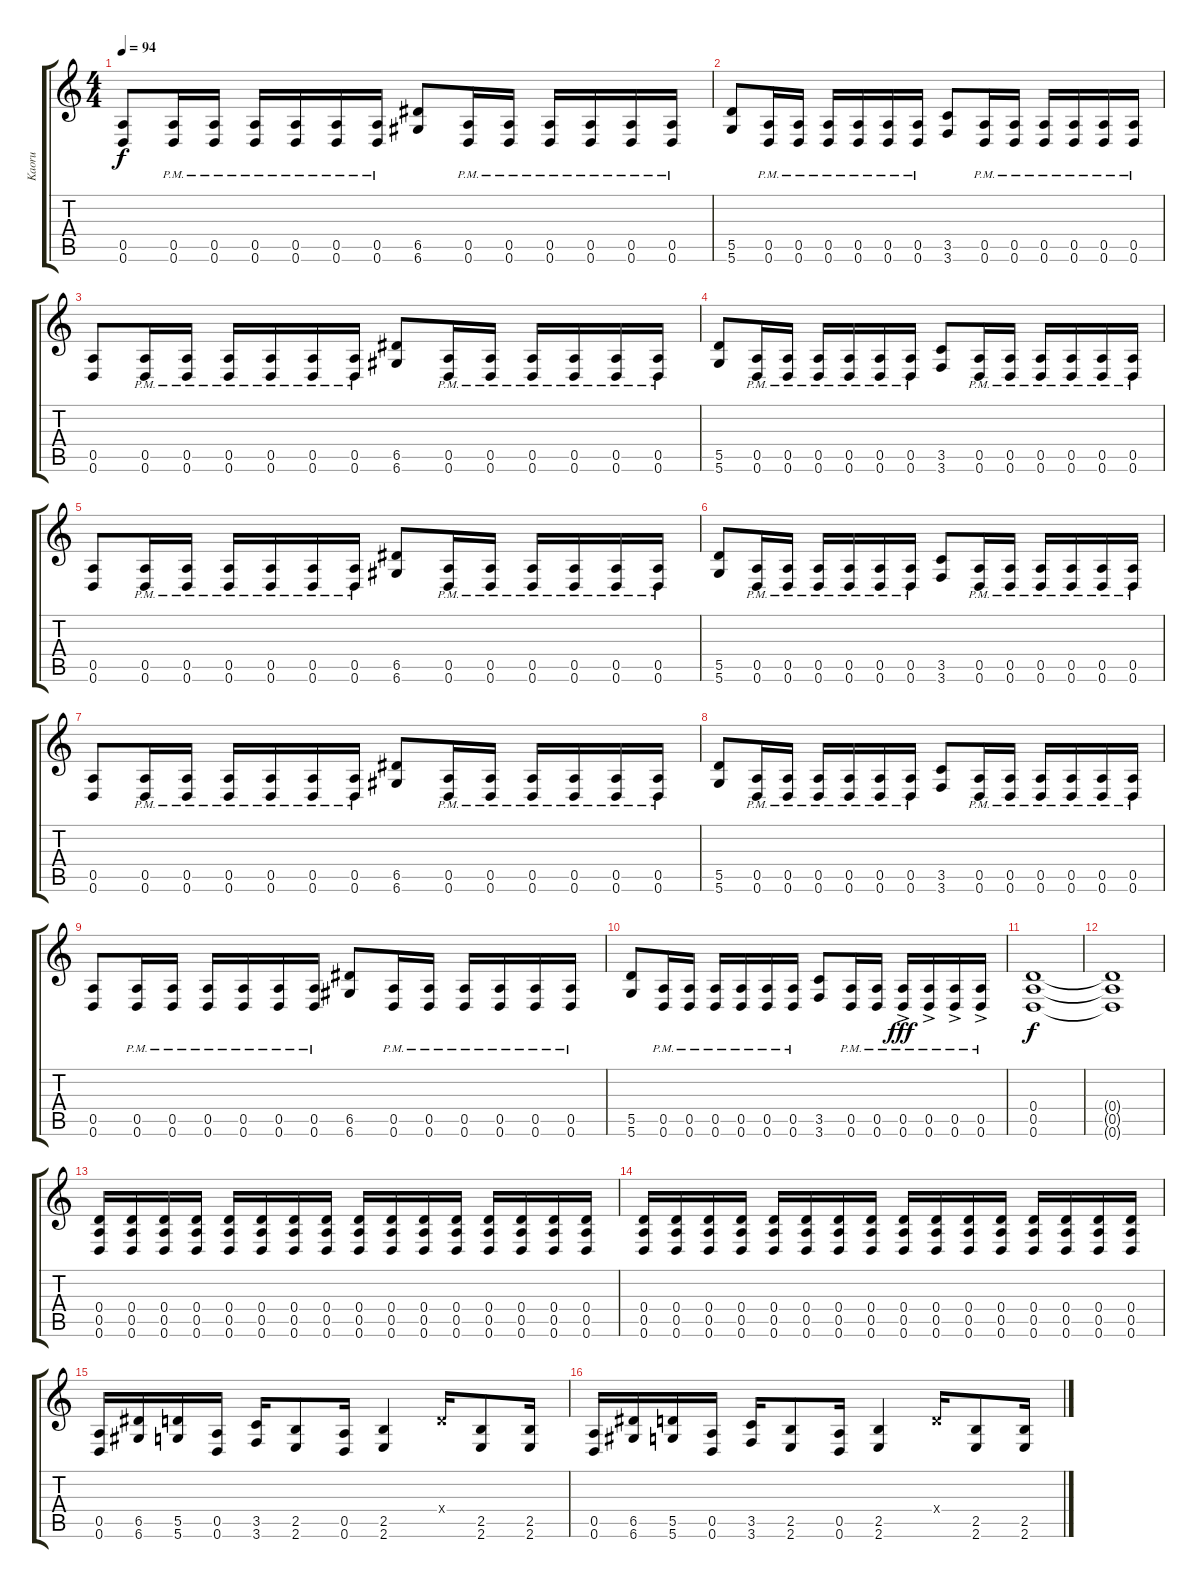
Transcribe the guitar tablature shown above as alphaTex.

\track ("Kaoru" "Kaoru") {instrument distortionguitar}
\staff {score tabs}
\tuning (E4 B3 G3 D3 A2 D2) {hide}
\ts (4 4)
\tempo 94
\clef g2
\ks c
(0.5 0.6).8{dy f} (0.5{pm} 0.6{pm}).16 (0.5{pm} 0.6{pm}).16 (0.5{pm} 0.6{pm}).16 (0.5{pm} 0.6{pm}).16 (0.5{pm} 0.6{pm}).16 (0.5{pm} 0.6{pm}).16 (6.5 6.6).8 (0.5{pm} 0.6{pm}).16 (0.5{pm} 0.6{pm}).16 (0.5{pm} 0.6{pm}).16 (0.5{pm} 0.6{pm}).16 (0.5{pm} 0.6{pm}).16 (0.5{pm} 0.6{pm}).16 |
(5.5 5.6).8 (0.5{pm} 0.6{pm}).16 (0.5{pm} 0.6{pm}).16 (0.5{pm} 0.6{pm}).16 (0.5{pm} 0.6{pm}).16 (0.5{pm} 0.6{pm}).16 (0.5{pm} 0.6{pm}).16 (3.5 3.6).8 (0.5{pm} 0.6{pm}).16 (0.5{pm} 0.6{pm}).16 (0.5{pm} 0.6{pm}).16 (0.5{pm} 0.6{pm}).16 (0.5{pm} 0.6{pm}).16 (0.5{pm} 0.6{pm}).16 |
(0.5 0.6).8 (0.5{pm} 0.6{pm}).16 (0.5{pm} 0.6{pm}).16 (0.5{pm} 0.6{pm}).16 (0.5{pm} 0.6{pm}).16 (0.5{pm} 0.6{pm}).16 (0.5{pm} 0.6{pm}).16 (6.5 6.6).8 (0.5{pm} 0.6{pm}).16 (0.5{pm} 0.6{pm}).16 (0.5{pm} 0.6{pm}).16 (0.5{pm} 0.6{pm}).16 (0.5{pm} 0.6{pm}).16 (0.5{pm} 0.6{pm}).16 |
(5.5 5.6).8 (0.5{pm} 0.6{pm}).16 (0.5{pm} 0.6{pm}).16 (0.5{pm} 0.6{pm}).16 (0.5{pm} 0.6{pm}).16 (0.5{pm} 0.6{pm}).16 (0.5{pm} 0.6{pm}).16 (3.5 3.6).8 (0.5{pm} 0.6{pm}).16 (0.5{pm} 0.6{pm}).16 (0.5{pm} 0.6{pm}).16 (0.5{pm} 0.6{pm}).16 (0.5{pm} 0.6{pm}).16 (0.5{pm} 0.6{pm}).16 |
(0.5 0.6).8 (0.5{pm} 0.6{pm}).16 (0.5{pm} 0.6{pm}).16 (0.5{pm} 0.6{pm}).16 (0.5{pm} 0.6{pm}).16 (0.5{pm} 0.6{pm}).16 (0.5{pm} 0.6{pm}).16 (6.5 6.6).8 (0.5{pm} 0.6{pm}).16 (0.5{pm} 0.6{pm}).16 (0.5{pm} 0.6{pm}).16 (0.5{pm} 0.6{pm}).16 (0.5{pm} 0.6{pm}).16 (0.5{pm} 0.6{pm}).16 |
(5.5 5.6).8 (0.5{pm} 0.6{pm}).16 (0.5{pm} 0.6{pm}).16 (0.5{pm} 0.6{pm}).16 (0.5{pm} 0.6{pm}).16 (0.5{pm} 0.6{pm}).16 (0.5{pm} 0.6{pm}).16 (3.5 3.6).8 (0.5{pm} 0.6{pm}).16 (0.5{pm} 0.6{pm}).16 (0.5{pm} 0.6{pm}).16 (0.5{pm} 0.6{pm}).16 (0.5{pm} 0.6{pm}).16 (0.5{pm} 0.6{pm}).16 |
(0.5 0.6).8 (0.5{pm} 0.6{pm}).16 (0.5{pm} 0.6{pm}).16 (0.5{pm} 0.6{pm}).16 (0.5{pm} 0.6{pm}).16 (0.5{pm} 0.6{pm}).16 (0.5{pm} 0.6{pm}).16 (6.5 6.6).8 (0.5{pm} 0.6{pm}).16 (0.5{pm} 0.6{pm}).16 (0.5{pm} 0.6{pm}).16 (0.5{pm} 0.6{pm}).16 (0.5{pm} 0.6{pm}).16 (0.5{pm} 0.6{pm}).16 |
(5.5 5.6).8 (0.5{pm} 0.6{pm}).16 (0.5{pm} 0.6{pm}).16 (0.5{pm} 0.6{pm}).16 (0.5{pm} 0.6{pm}).16 (0.5{pm} 0.6{pm}).16 (0.5{pm} 0.6{pm}).16 (3.5 3.6).8 (0.5{pm} 0.6{pm}).16 (0.5{pm} 0.6{pm}).16 (0.5{pm} 0.6{pm}).16 (0.5{pm} 0.6{pm}).16 (0.5{pm} 0.6{pm}).16 (0.5{pm} 0.6{pm}).16 |
(0.5 0.6).8 (0.5{pm} 0.6{pm}).16 (0.5{pm} 0.6{pm}).16 (0.5{pm} 0.6{pm}).16 (0.5{pm} 0.6{pm}).16 (0.5{pm} 0.6{pm}).16 (0.5{pm} 0.6{pm}).16 (6.5 6.6).8 (0.5{pm} 0.6{pm}).16 (0.5{pm} 0.6{pm}).16 (0.5{pm} 0.6{pm}).16 (0.5{pm} 0.6{pm}).16 (0.5{pm} 0.6{pm}).16 (0.5{pm} 0.6{pm}).16 |
(5.5 5.6).8 (0.5{pm} 0.6{pm}).16 (0.5{pm} 0.6{pm}).16 (0.5{pm} 0.6{pm}).16 (0.5{pm} 0.6{pm}).16 (0.5{pm} 0.6{pm}).16 (0.5{pm} 0.6{pm}).16 (3.5 3.6).8 (0.5{pm} 0.6{pm}).16 (0.5{pm} 0.6{pm}).16 (0.5{ac pm} 0.6{ac pm}).16{dy fff} (0.5{ac pm} 0.6{ac pm}).16 (0.5{ac pm} 0.6{ac pm}).16 (0.5{ac pm} 0.6{ac pm}).16 |
(0.4 0.5 0.6).1{dy f} |
(0.4{t} 0.5{t} 0.6{t}).1 |
(0.4 0.5 0.6).16 (0.4 0.5 0.6).16 (0.4 0.5 0.6).16 (0.4 0.5 0.6).16 (0.4 0.5 0.6).16 (0.4 0.5 0.6).16 (0.4 0.5 0.6).16 (0.4 0.5 0.6).16 (0.4 0.5 0.6).16 (0.4 0.5 0.6).16 (0.4 0.5 0.6).16 (0.4 0.5 0.6).16 (0.4 0.5 0.6).16 (0.4 0.5 0.6).16 (0.4 0.5 0.6).16 (0.4 0.5 0.6).16 |
(0.4 0.5 0.6).16 (0.4 0.5 0.6).16 (0.4 0.5 0.6).16 (0.4 0.5 0.6).16 (0.4 0.5 0.6).16 (0.4 0.5 0.6).16 (0.4 0.5 0.6).16 (0.4 0.5 0.6).16 (0.4 0.5 0.6).16 (0.4 0.5 0.6).16 (0.4 0.5 0.6).16 (0.4 0.5 0.6).16 (0.4 0.5 0.6).16 (0.4 0.5 0.6).16 (0.4 0.5 0.6).16 (0.4 0.5 0.6).16 |
(0.5 0.6).16 (6.5 6.6).16 (5.5 5.6).16 (0.5 0.6).16 (3.5 3.6).16 (2.5 2.6).8 (0.5 0.6).16 (2.5 2.6).4 0.4{x}.16 (2.5 2.6).8 (2.5 2.6).16 |
(0.5 0.6).16 (6.5 6.6).16 (5.5 5.6).16 (0.5 0.6).16 (3.5 3.6).16 (2.5 2.6).8 (0.5 0.6).16 (2.5 2.6).4 0.4{x}.16 (2.5 2.6).8 (2.5 2.6).16
